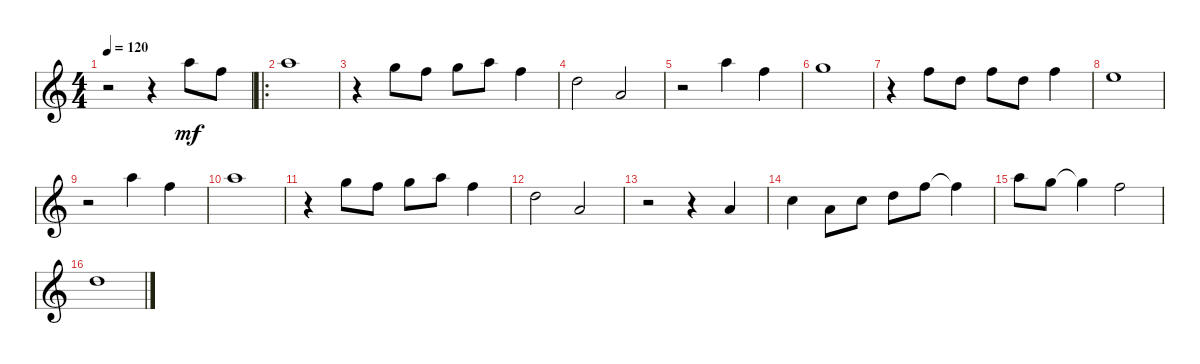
\defaultSystemsLayout 4
\bracketExtendMode groupsimilarinstruments
\singleTrackTrackNamePolicy hidden
\multiTrackTrackNamePolicy hidden
\otherSystemsTrackNameOrientation horizontal
\track ("Melody" "S-Gt") {instrument acousticguitarsteel}
\staff {score}
\tuning (E4 B3 G3 D3 A2 E2)
\ts (4 4)
\tempo 120
\clef g2
\ks c
r.2{dy mf instrument acousticguitarsteel} r.4 5.1.8 6.2.8 |
\ro
5.1.1 |
r.4 3.1.8 1.1.8 3.1.8 5.1.8 1.1.4 |
3.2.2 2.3.2 |
r.2 5.1.4 6.2.4 |
8.2.1 |
r.4 6.2.8 3.2.8 1.1.8 3.2.8 1.1.4 |
0.1.1 |
r.2 5.1.4 6.2.4 |
5.1.1 |
r.4 3.1.8 1.1.8 3.1.8 5.1.8 6.2.4 |
7.3.2 7.4.2 |
r.2 r.4 2.3.4 |
1.2.4 2.3.8 1.2.8 3.2.8 1.1.8 1.1{t}.4 |
5.1.8 3.1.8 3.1{t}.4 1.1.2 |
3.2.1
